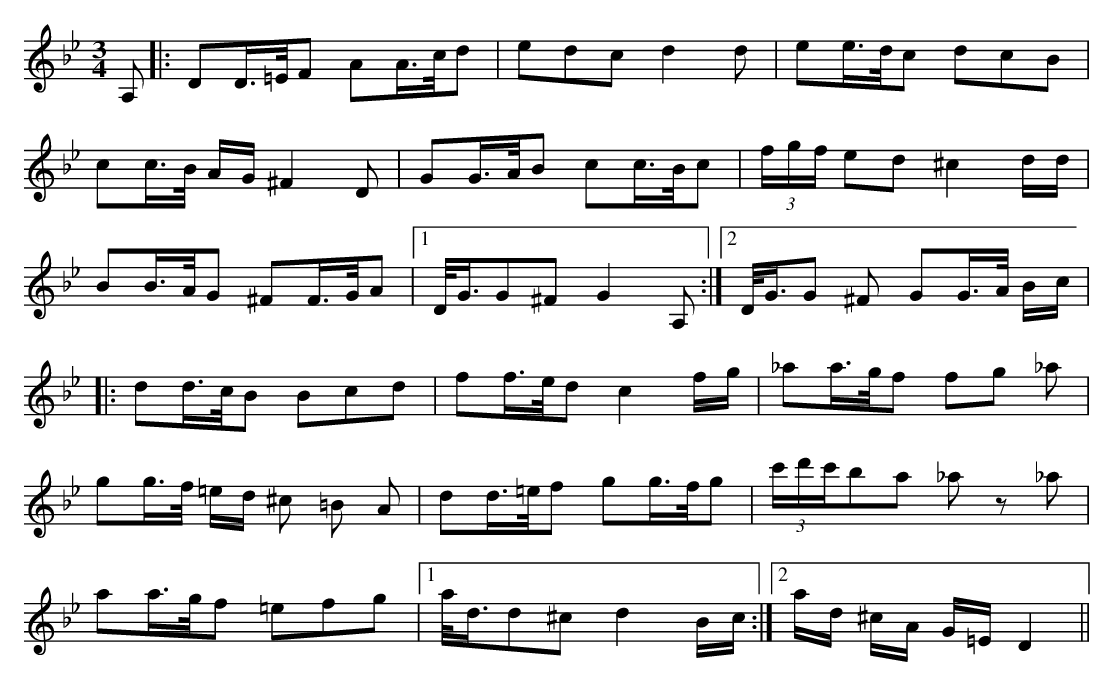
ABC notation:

X:1
M:3/4
K:Gmin
A,|:DD/>=E/F AA/>c/d| edc d2 d| ee/>d/c dcB|
 cc/>B/ A/G/ ^F2 D|GG/>A/B cc/>B/c| (3f/g/f/ ed ^c2d/d/|
BB/>A/G ^FF/>G/A|1 D/<G/G^F G2 A,:|2 D/<G/G ^F GG/>A/ B/c/|
|: dd/>c/B Bcd| ff/>e/d c2 f/g/| _aa/>g/f fg _a|
 gg/>f/ =e/d/ ^c =B A| dd/>=e/f gg/>f/g| (3c'/d'/c'/ba _a z _a|
 aa/>g/f =efg|1 a/<d/d^c d2 B/c/:|2 a/d/ ^c/A/ G/=E/ D2||
